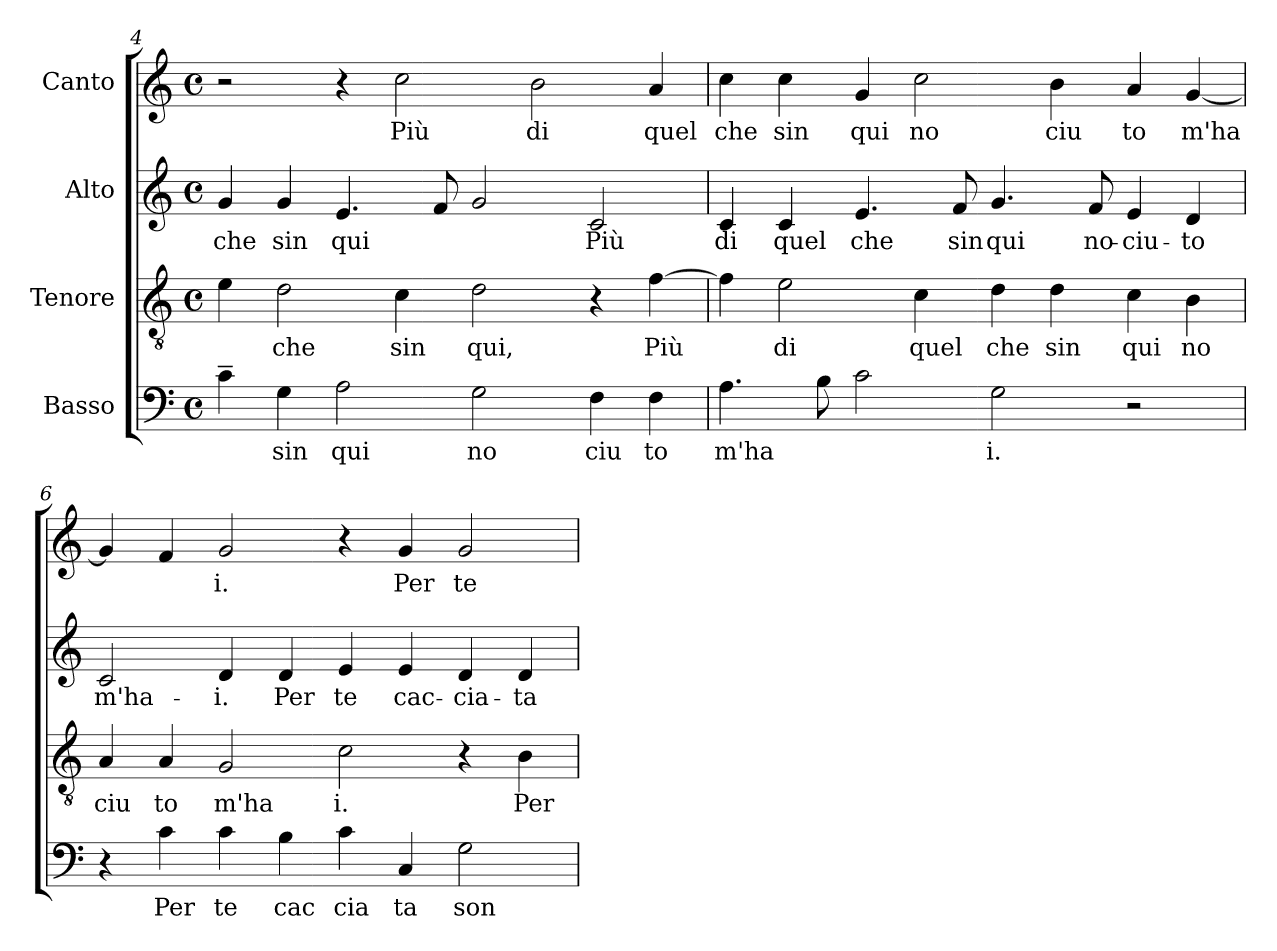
**kern	**text	**kern	**text	**kern	**text	**kern	**text
*part4	*part4	*part3	*part3	*part2	*part2	*part1	*part1
*staff4	*staff4	*staff3	*staff3	*staff2	*staff2	*staff1	*staff1
*I"Basso	*	*I"Tenore	*	*I"Alto	*	*I"Canto	*
!!LO:LB:g=z
*clefF4	*	*clefGv2	*	*clefG2	*	*clefG2	*
*M4/4	*	*M4/4	*	*M4/4	*	*M4/4	*
*met(c)	*	*met(c)	*	*met(c)	*	*met(c)	*
=4	=4	=4	=4	=4	=4	=4	=4
!	!	!	!	!	!LO:LY:b:cj	!	!
4c~>\	.	4e\	.	4g/	che	2r	.
!	!LO:LY:b:cj	!	!LO:LY:b:cj	!	!LO:LY:b:cj	!	!
4G\	sin	2d\	che	4g/	sin	.	.
!	!LO:LY:b:cj	!	!	!	!LO:LY:b	!	!
2A\	qui	.	.	4.e/	qui	4r	.
!	!	!	!LO:LY:b:cj	!	!	!	!LO:LY:b:cj
.	.	4c\	sin	.	.	2cc\	Più
.	.	.	.	8f/	.	.	.
!	!LO:LY:b:cj	!	!LO:LY:b:cj	!	!	!	!
2G\	no	2d\	qui,	2g/	.	.	.
!	!	!	!	!	!	!	!LO:LY:b:cj
.	.	.	.	.	.	2b\	di
!	!LO:LY:b:cj	!	!	!	!LO:LY:b:cj	!	!
4F\	ciu	4r	.	2c/	Più	.	.
!	!LO:LY:b:cj	!	!LO:LY:b	!	!	!	!LO:LY:b:cj
4F\	to	[>4f\	Più	.	.	4a/	quel
=5	=5	=5	=5	=5	=5	=5	=5
!	!LO:LY:b	!	!	!	!LO:LY:b:cj	!	!LO:LY:b:cj
4.A\	m'ha	4f\]	.	4c/	di	4cc\	che
!	!	!	!LO:LY:b:cj	!	!LO:LY:b:cj	!	!LO:LY:b:cj
.	.	2e\	di	4c/	quel	4cc\	sin
8B\	.	.	.	.	.	.	.
!	!	!	!	!	!LO:LY:b:cj	!	!LO:LY:b:cj
2c\	.	.	.	4.e/	che	4g/	qui
!	!	!	!LO:LY:b:cj	!	!	!	!LO:LY:b:cj
.	.	4c\	quel	.	.	2cc\	no
!	!	!	!	!	!LO:LY:b:cj	!	!
.	.	.	.	8f/	sin	.	.
!	!LO:LY:b:cj	!	!LO:LY:b:cj	!	!LO:LY:b:cj	!	!
2G\	i.	4d\	che	4.g/	qui	.	.
!	!	!	!LO:LY:b:cj	!	!	!	!LO:LY:b:cj
.	.	4d\	sin	.	.	4b\	ciu
!	!	!	!	!	!LO:LY:b:cj	!	!
.	.	.	.	8f/	no-	.	.
!	!	!	!LO:LY:b:cj	!	!LO:LY:b:cj	!	!LO:LY:b:cj
2r	.	4c\	qui	4e/	-ciu-	4a/	to
!	!	!	!LO:LY:b:cj	!	!LO:LY:b:cj	!	!LO:LY:b
.	.	4B\	no	4d/	-to	[<4g/	m'ha
=6	=6	=6	=6	=6	=6	=6	=6
!	!	!	!LO:LY:b:cj	!	!LO:LY:b:cj	!	!
4r	.	4A/	ciu	2c/	m'ha-	4g/]	.
!	!LO:LY:b:cj	!	!LO:LY:b:cj	!	!	!	!
4c\	Per	4A/	to	.	.	4f/	.
!	!LO:LY:b:cj	!	!LO:LY:b:cj	!	!LO:LY:b:cj	!	!LO:LY:b:cj
4c\	te	2G/	m'ha	4d/	-i.	2g/	i.
!	!LO:LY:b:cj	!	!	!	!LO:LY:b:cj	!	!
4B\	cac	.	.	4d/	Per	.	.
!	!LO:LY:b:cj	!	!LO:LY:b:cj	!	!LO:LY:b:cj	!	!
4c\	cia	2c\	i.	4e/	te	4r	.
!	!LO:LY:b:cj	!	!	!	!LO:LY:b:cj	!	!LO:LY:b:cj
4C/	ta	.	.	4e/	cac-	4g/	Per
!	!LO:LY:b:cj	!	!	!	!LO:LY:b:cj	!	!LO:LY:b:cj
2G\	son	4r	.	4d/	-cia-	2g/	te
!	!	!	!LO:LY:b:cj	!	!LO:LY:b:cj	!	!
.	.	4B\	Per	4d/	-ta	.	.
=	=	=	=	=	=	=	=
*-	*-	*-	*-	*-	*-	*-	*-
